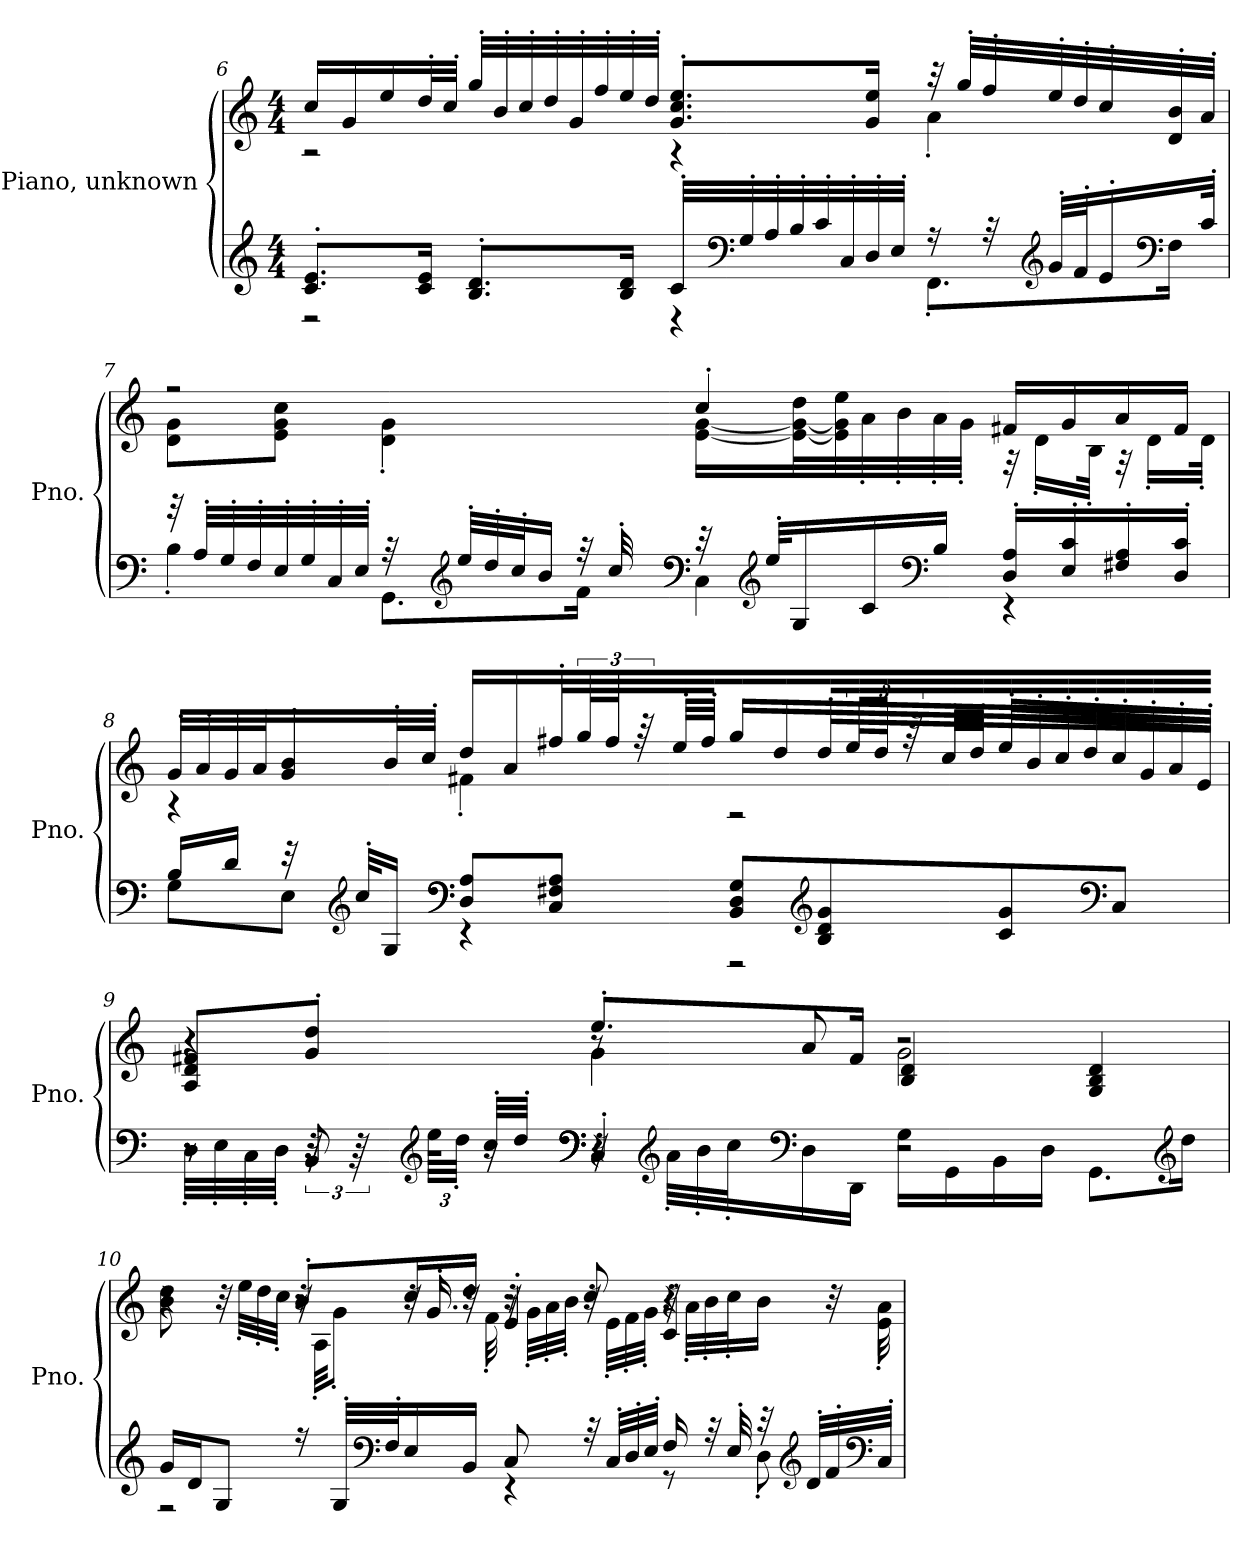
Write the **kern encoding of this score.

**kern	**kern
*part1	*part1
*staff2	*staff1
*I"Piano, unknown	*
*I'Pno.	*
!!LO:LB:g=z
*clefG2	*clefG2
*k[]	*k[]
*M4/4	*M4/4
=6	=6
*^	*^
8.c/' 8.e/'L	2r	16cc/LL	2r
.	.	16g/	.
.	.	16ee/	.
16c/ 16e/Jk	.	32dd'/L	.
.	.	32cc'/JJJ	.
8.B/' 8.d/'L	.	32gg'/LLL	.
.	.	32b'/	.
.	.	32cc'/	.
.	.	32dd'/	.
.	.	32g'/	.
.	.	32ff'/	.
16B/ 16d/Jk	.	32ee'/	.
.	.	32dd'/JJJ	.
32c'/LLL	4r	8.g/' 8.cc/' 8.ee/'L	4r
*clefF4	*	*	*
32G'/	.	.	.
32A'/	.	.	.
32B'/	.	.	.
32c'/	.	.	.
32C'/	.	.	.
32D'/	.	16g/ 16ee/Jk	.
32E'/JJJ	.	.	.
16r	8.FF'\L	32r	4a'\
.	.	32gg'/LLL	.
32r	.	32ff'/	.
*clefG2	*	*	*
32g'/LLL	.	32ee'/	.
32f'/J	.	32dd'/	.
16e'/	.	32cc'/	.
*clefF4	*	*	*
.	16F\Jk	32d/' 32b/'	.
32c'/JJk	.	32a'/JJJ	.
!!LO:PB:g=z	!!
=7	=7	=7	=7
32r	4B'\	2r	8d\ 8g\L
32A'/LLL	.	.	.
32G'/	.	.	.
32F'/	.	.	.
32E'/	.	.	8e\ 8g\ 8cc\J
32G'/	.	.	.
32C'/	.	.	.
32E'/JJJ	.	.	.
32r	8.GG\L	.	4d\' 4g\'
*clefG2	*	*	*
32ee'/LLL	.	.	.
32dd'/	.	.	.
32cc'/J	.	.	.
16b/JJ	.	.	.
32r	16f\Jk	.	.
32cc'/	.	.	.
*clefF4	*	*	*
32r	4C\	4cc'/	[16e\ [16g\LL
*clefG2	*	*	*
32ee'/KLL	.	.	.
16G/	.	.	32e\_ 32g\_ 32dd\L
.	.	.	32e\] 32g\] 32ee\
16c/	.	.	32a'\
.	.	.	32b'\
*clefF4	*	*	*
16B/JJ	.	.	32a'\
.	.	.	32g'\JJJ
16D/' 16A/'LL	4r	16f#X/LL	32r
.	.	.	16d'\LL
16E/' 16c/'	.	16g/	.
.	.	.	32B'\JJk
16F#X/' 16A/'	.	16a/	32r
.	.	.	16d'\LL
16D/' 16c/'JJ	.	16f#/JJ	.
.	.	.	32d'\JJk
!!LO:LB:g=z	!!
=8	=8	=8	=8
16B/LL	8G\L	32g'/LLL	4r
.	.	32a'/	.
16d/JJ	.	32g'/	.
.	.	32a'/J	.
32r	8E\J	16g/' 16b/'	.
*clefG2	*	*	*
32cc'/KLL	.	.	.
16G/JJ	.	32b'/L	.
.	.	32cc'/JJJ	.
*clefF4	*	*	*
8D/ 8A/L	4r	16dd/LL	4f#X'\
.	.	16a/	.
8C/ 8F#X/ 8A/J	.	32ff#X'/L	.
.	.	96gg/L	.
.	.	96ff#/JJJJ	.
.	.	96r	.
.	.	32ee'/LLL	.
.	.	32ff#'/JJJ	.
8BB/ 8D/ 8G/L	2r	16gg/LL	2r
.	.	16dd/	.
*clefG2	*	*	*
8B/ 8d/ 8g/	.	32dd'/L	.
.	.	96ee/L	.
.	.	96dd/JJJJ	.
.	.	96r	.
.	.	32cc'/LLL	.
.	.	32dd'/JJJ	.
8c/ 8g/	.	32ee'/LLL	.
.	.	32b'/	.
.	.	32cc'/	.
.	.	32dd'/	.
*clefF4	*	*	*
8C/J	.	32cc'/	.
.	.	32g'/	.
.	.	32a'/	.
.	.	32e'/JJJ	.
!!LO:LB:g=z
=9	=9	=9	=9
*	*^	*	*^
8r	32D'\LLL	8r	4r	4r	8A/ 8d/ 8f#X/L
.	32E'\	.	.	.	.
.	32C'\	.	.	.	.
.	32D'\JJJ	.	.	.	.
16r	48r	8BB/	.	.	8g/' 8dd/'J
.	96r	.	.	.	.
*clefG2	*	*	*	*	*
.	96ee\KLLL	.	.	.	.
.	48dd'\JJJ	.	.	.	.
32cc'/LLL	16r	.	.	.	.
32dd'/JJJ	.	.	.	.	.
*clefF4	*	*	*	*	*
4r	32r	4C'/	8r	4g\	8.ee'/L
*clefG2	*	*	*	*	*
.	32a'\LLL	.	.	.	.
.	32b'\	.	.	.	.
.	32cc'\J	.	.	.	.
*clefF4	*	*	*	*	*
.	16D\	.	8a/	.	.
.	16DD\JJ	.	.	.	16f#/Jk
2r	16G\LL	2r	2r	2g\	4B/ 4d/
.	16GG\	.	.	.	.
.	16BB\	.	.	.	.
.	16D\JJ	.	.	.	.
.	8.GG\L	.	.	.	4G/ 4B/ 4d/
*clefG2	*	*	*	*	*
.	16dd\Jk	.	.	.	.
*	*v	*v	*	*	*
!!LO:LB:g=z	!!	!!
=10	=10	=10	=10	=10
16g/LL	2r	4r	8b\ 8dd\	4r
16d/J	.	.	.	.
8G/J	.	.	32r	.
.	.	.	32ee'\LLL	.
.	.	.	32dd'\	.
.	.	.	32cc'\JJJ	.
16r	.	8b'/L	32r	8r
.	.	.	32A'\KKL	.
32G'/LLL	.	.	8g'\J	.
*clefF4	*	*	*	*
32F'/J	.	.	.	.
16E/	.	16cc/L	.	32r
.	.	.	.	16.g'/
16BB/JJ	.	16dd/JJ	32r	.
.	.	.	32f'\	.
8C/	4r	8r	32r	4e'/
.	.	.	32g'\LLL	.
.	.	.	32a'\	.
.	.	.	32b'\JJJ	.
32r	.	8cc/	32r	.
32C'/LLL	.	.	32e'\LLL	.
32D'/	.	.	32f'\	.
32E'/JJJ	.	.	32g'\JJJ	.
16F/	8r	4r	32r	4c'/
.	.	.	32a'\LLL	.
32r	.	.	32b'\	.
32E'/	.	.	32cc'\J	.
32r	8D'\	.	16b\JJ	.
*clefG2	*	*	*	*
32d'/LLL	.	.	.	.
32f'/	.	.	32r	.
*clefF4	*	*	*	*
32C'/JJJ	.	.	32e\' 32a\'	.
*v	*v	*	*	*
*	*v	*v	*v
=	=
*-	*-
